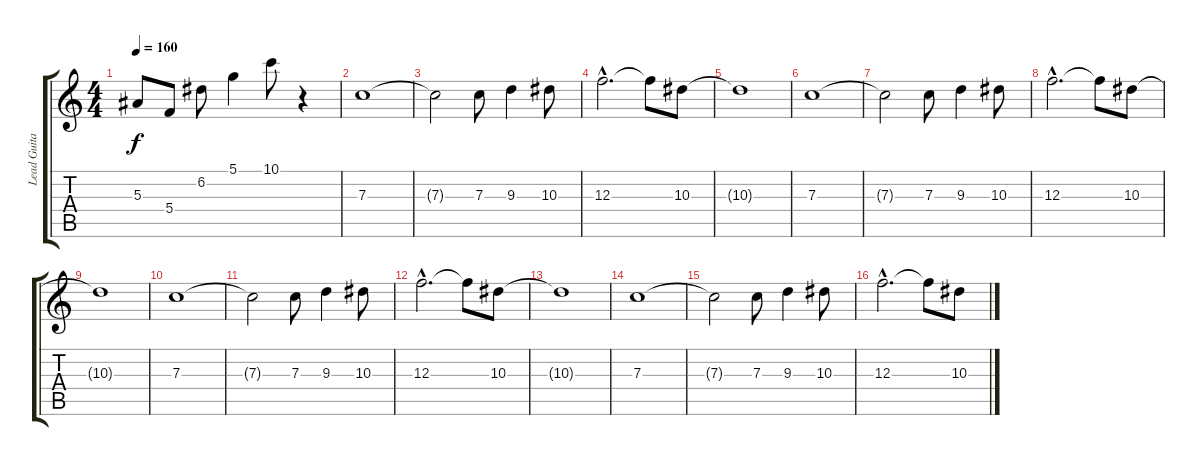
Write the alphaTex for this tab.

\track ("Lead Guitar" "Lead Guita") {instrument distortionguitar}
\staff {score tabs}
\tuning (D4 A3 F3 C3 G2 C2) {hide}
\ts (4 4)
\tempo 160
\clef g2
\ks c
5.3.8{dy f} 5.4.8 6.2.8 5.1.4 10.1.8 r.4 |
7.3.1 |
7.3{t}.2 7.3.8 9.3.4 10.3.8 |
12.3{hac}.2{d} 12.3{t}.8 10.3.8 |
10.3{t}.1 |
7.3.1 |
7.3{t}.2 7.3.8 9.3.4 10.3.8 |
12.3{hac}.2{d} 12.3{t}.8 10.3.8 |
10.3{t}.1 |
7.3.1 |
7.3{t}.2 7.3.8 9.3.4 10.3.8 |
12.3{hac}.2{d} 12.3{t}.8 10.3.8 |
10.3{t}.1 |
7.3.1 |
7.3{t}.2 7.3.8 9.3.4 10.3.8 |
12.3{hac}.2{d} 12.3{t}.8 10.3.8
